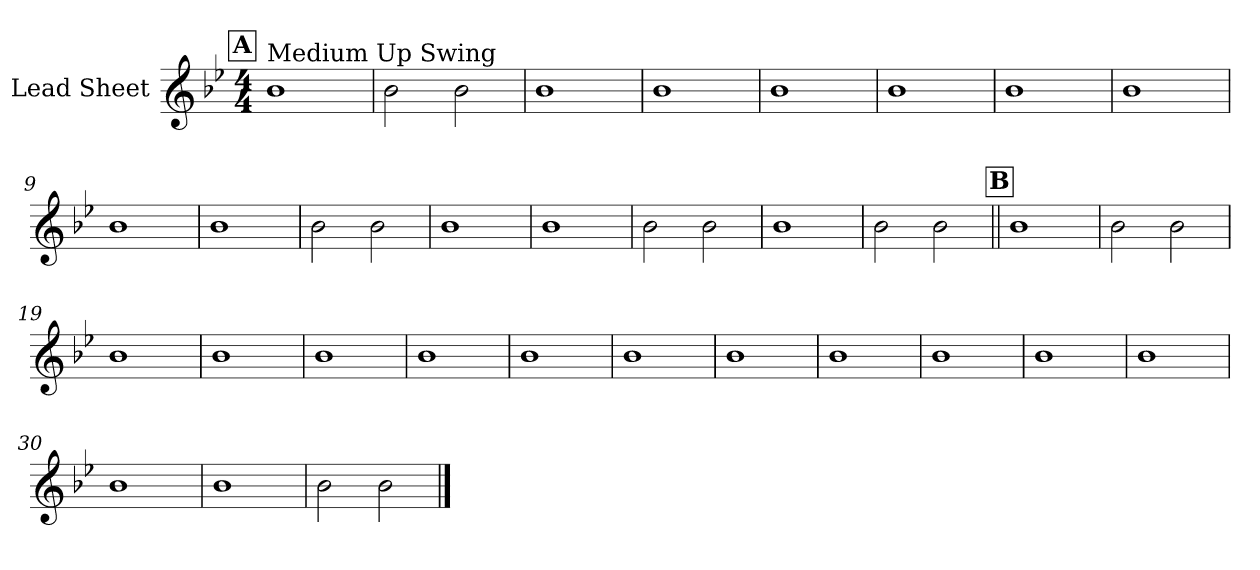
**kern
*part1
*staff1
*I"Lead Sheet
*clefG2
*k[b-e-]
*g:
*M4/4
!!LO:REH:place=s1:a:fs=14:t=A
=1
!LO:TX:a:t=Medium Up Swing
1b-
=2
2b-\
2b-\
=3
1b-
=4
1b-
!!LO:LB:g=z
=5
1b-
=6
1b-
=7
1b-
=8
1b-
!!LO:LB:g=z
=9
1b-
=10
1b-
=11
2b-\
2b-\
=12
1b-
!!LO:LB:g=z
=13
1b-
=14
2b-\
2b-\
=15
1b-
=16
2b-\
2b-\
!!LO:LB:g=z
!!LO:REH:place=s1:a:fs=14:t=B
=17||
1b-
=18
2b-\
2b-\
=19
1b-
=20
1b-
!!LO:LB:g=z
=21
1b-
=22
1b-
=23
1b-
=24
1b-
!!LO:LB:g=z
=25
1b-
=26
1b-
=27
1b-
=28
1b-
!!LO:LB:g=z
=29
1b-
=30
1b-
=31
1b-
=32
2b-\
2b-\
==
*-
